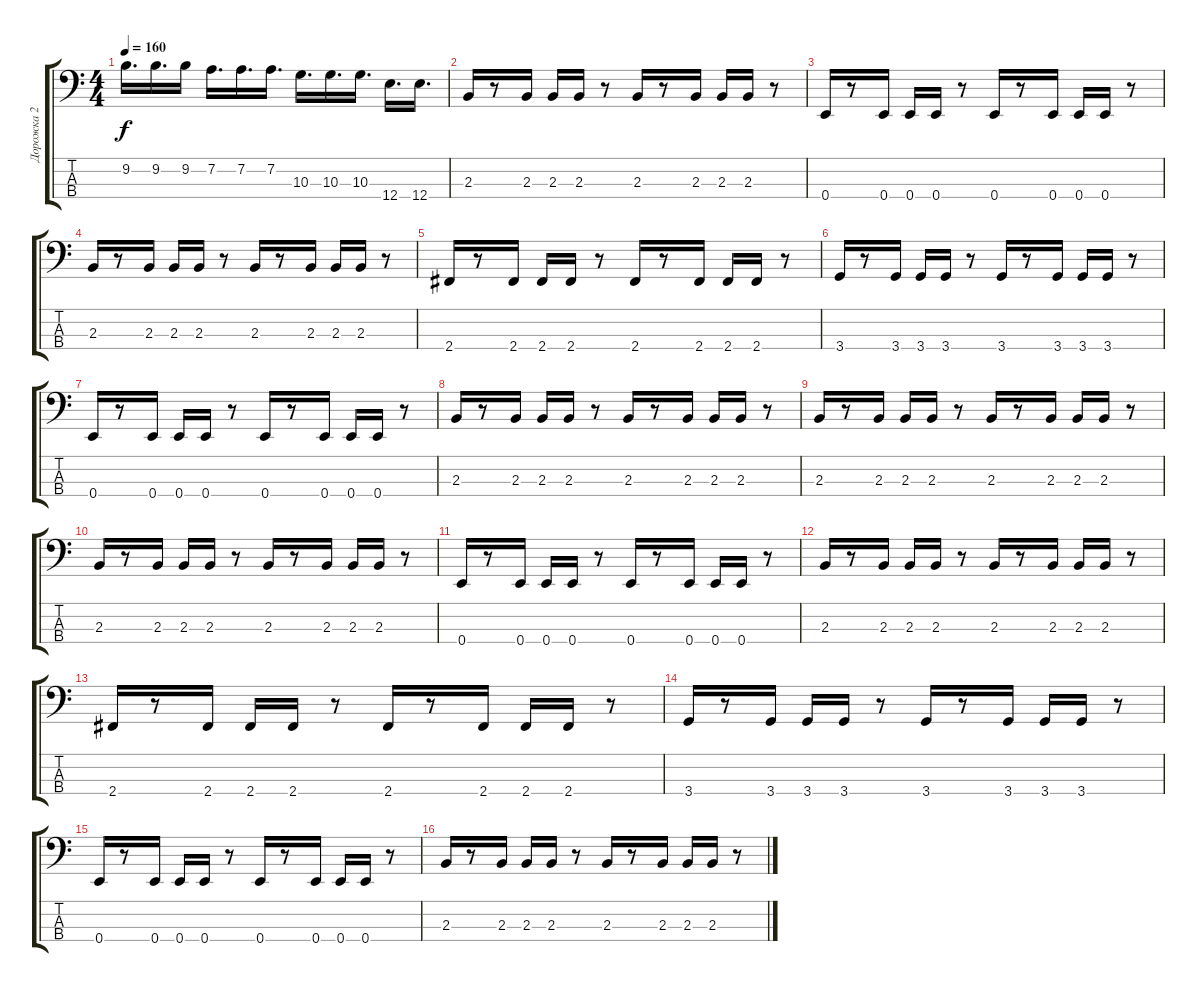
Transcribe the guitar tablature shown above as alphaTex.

\track ("Дорожка 2" "Дорожка 2") {instrument electricbassfinger}
\staff {score tabs}
\tuning (G2 D2 A1 E1) {hide}
\ts (4 4)
\tempo 160
\clef f4
\ks c
9.2.16{d dy f} 9.2.16{d} 9.2.16 7.2.16{d} 7.2.16{d} 7.2.16{d} 10.3.16{d} 10.3.16{d} 10.3.16{d} 12.4.16{d} 12.4.16{d} |
2.3.16 r.8 2.3.16 2.3.16 2.3.16 r.8 2.3.16 r.8 2.3.16 2.3.16 2.3.16 r.8 |
0.4.16 r.8 0.4.16 0.4.16 0.4.16 r.8 0.4.16 r.8 0.4.16 0.4.16 0.4.16 r.8 |
2.3.16 r.8 2.3.16 2.3.16 2.3.16 r.8 2.3.16 r.8 2.3.16 2.3.16 2.3.16 r.8 |
2.4.16 r.8 2.4.16 2.4.16 2.4.16 r.8 2.4.16 r.8 2.4.16 2.4.16 2.4.16 r.8 |
3.4.16 r.8 3.4.16 3.4.16 3.4.16 r.8 3.4.16 r.8 3.4.16 3.4.16 3.4.16 r.8 |
0.4.16 r.8 0.4.16 0.4.16 0.4.16 r.8 0.4.16 r.8 0.4.16 0.4.16 0.4.16 r.8 |
2.3.16 r.8 2.3.16 2.3.16 2.3.16 r.8 2.3.16 r.8 2.3.16 2.3.16 2.3.16 r.8 |
2.3.16 r.8 2.3.16 2.3.16 2.3.16 r.8 2.3.16 r.8 2.3.16 2.3.16 2.3.16 r.8 |
2.3.16 r.8 2.3.16 2.3.16 2.3.16 r.8 2.3.16 r.8 2.3.16 2.3.16 2.3.16 r.8 |
0.4.16 r.8 0.4.16 0.4.16 0.4.16 r.8 0.4.16 r.8 0.4.16 0.4.16 0.4.16 r.8 |
2.3.16 r.8 2.3.16 2.3.16 2.3.16 r.8 2.3.16 r.8 2.3.16 2.3.16 2.3.16 r.8 |
2.4.16 r.8 2.4.16 2.4.16 2.4.16 r.8 2.4.16 r.8 2.4.16 2.4.16 2.4.16 r.8 |
3.4.16 r.8 3.4.16 3.4.16 3.4.16 r.8 3.4.16 r.8 3.4.16 3.4.16 3.4.16 r.8 |
0.4.16 r.8 0.4.16 0.4.16 0.4.16 r.8 0.4.16 r.8 0.4.16 0.4.16 0.4.16 r.8 |
2.3.16 r.8 2.3.16 2.3.16 2.3.16 r.8 2.3.16 r.8 2.3.16 2.3.16 2.3.16 r.8
